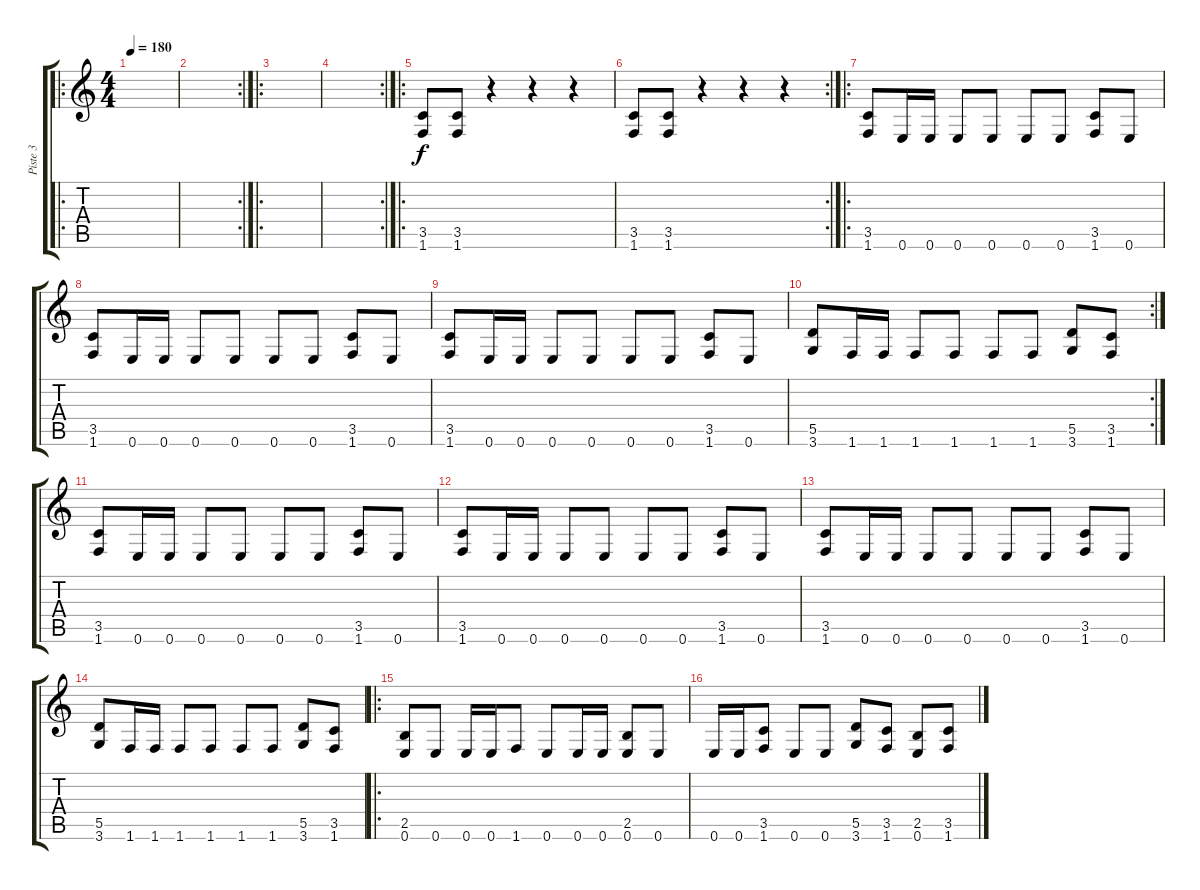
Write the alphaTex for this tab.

\track ("Piste 3" "Piste 3") {instrument distortionguitar}
\staff {score tabs}
\tuning (E4 B3 G3 D3 A2 E2) {hide}
\ro
\ts (4 4)
\tempo 180
\clef g2
\ks c
|
\rc 2
|
\ro
|
\rc 2
|
\ro
(3.5 1.6).8 (3.5 1.6).8 r.4 r.4 r.4 |
\rc 2
(3.5 1.6).8 (3.5 1.6).8 r.4 r.4 r.4 |
\ro
(3.5 1.6).8 0.6.16 0.6.16 0.6.8 0.6.8 0.6.8 0.6.8 (3.5 1.6).8 0.6.8 |
(3.5 1.6).8 0.6.16 0.6.16 0.6.8 0.6.8 0.6.8 0.6.8 (3.5 1.6).8 0.6.8 |
(3.5 1.6).8 0.6.16 0.6.16 0.6.8 0.6.8 0.6.8 0.6.8 (3.5 1.6).8 0.6.8 |
\rc 2
(5.5 3.6).8 1.6.16 1.6.16 1.6.8 1.6.8 1.6.8 1.6.8 (5.5 3.6).8 (3.5 1.6).8 |
(3.5 1.6).8 0.6.16 0.6.16 0.6.8 0.6.8 0.6.8 0.6.8 (3.5 1.6).8 0.6.8 |
(3.5 1.6).8 0.6.16 0.6.16 0.6.8 0.6.8 0.6.8 0.6.8 (3.5 1.6).8 0.6.8 |
(3.5 1.6).8 0.6.16 0.6.16 0.6.8 0.6.8 0.6.8 0.6.8 (3.5 1.6).8 0.6.8 |
(5.5 3.6).8 1.6.16 1.6.16 1.6.8 1.6.8 1.6.8 1.6.8 (5.5 3.6).8 (3.5 1.6).8 |
\ro
(2.5 0.6).8 0.6.8 0.6.16 0.6.16 1.6.8 0.6.8 0.6.16 0.6.16 (2.5 0.6).8 0.6.8 |
0.6.16 0.6.16 (3.5 1.6).8 0.6.8 0.6.8 (5.5 3.6).8 (3.5 1.6).8 (2.5 0.6).8 (3.5 1.6).8
